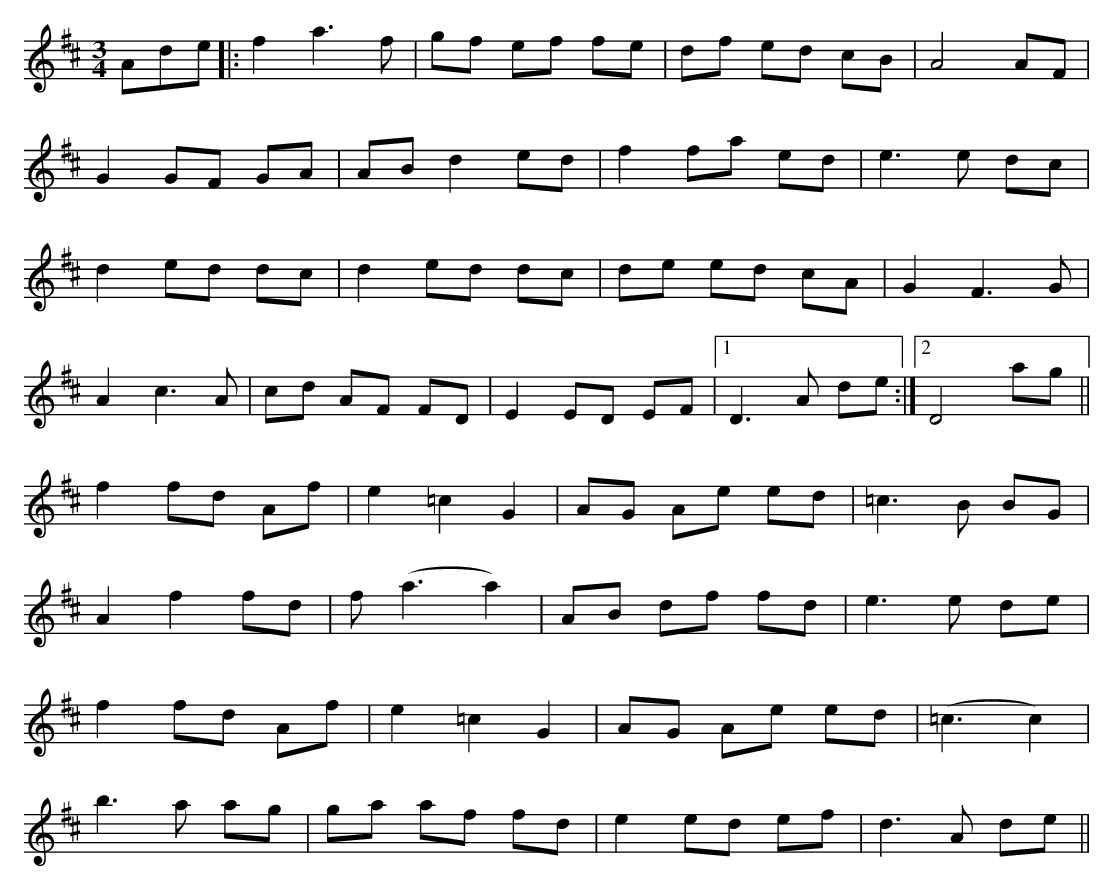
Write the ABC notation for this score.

X:1
M:3/4
K:D
Ade|:f2 a3 f|gf ef fe|df ed cB|A4 AF|
G2 GF GA|AB d2 ed|f2 fa ed|e3 e dc|
d2 ed dc|d2 ed dc|de ed cA|G2 F3 G|
A2 c3 A|cd AF FD|E2 ED EF|1 D3 A de:|2 D4 ag||
f2 fd Af|e2 =c2 G2|AG Ae ed|=c3 B BG|
A2 f2 fd|f (a3 a2)|AB df fd|e3 e de|
f2 fd Af|e2 =c2 G2|AG Ae ed|(=c3 c2)|
b3 a ag|ga af fd|e2 ed ef|d3 A de||
